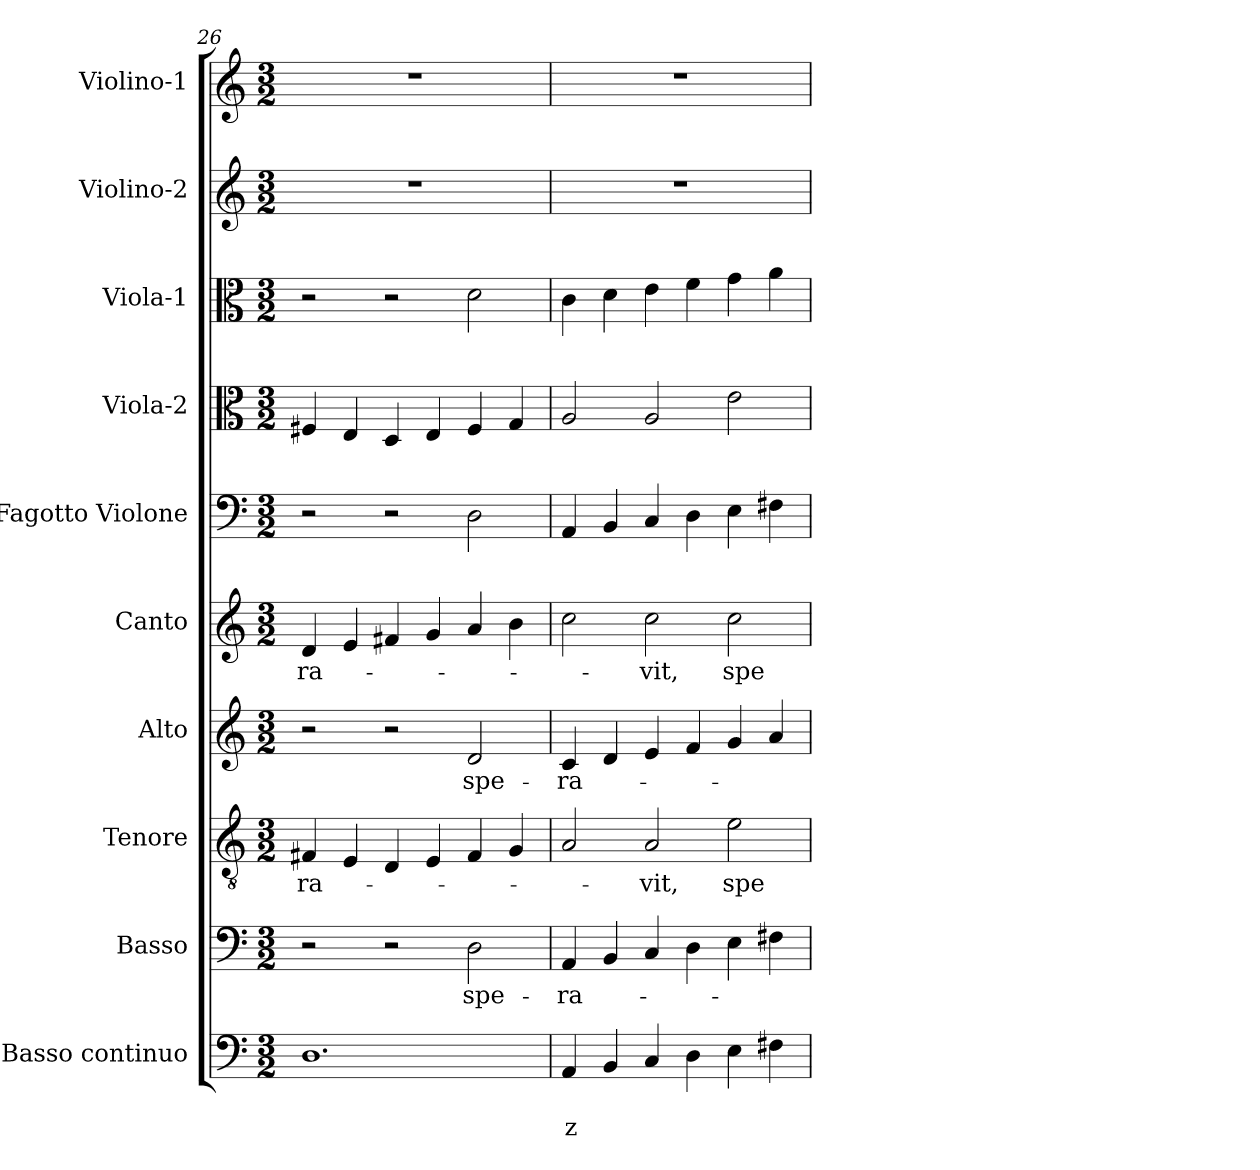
**kern	**text	**text	**kern	**text	**kern	**text	**kern	**text	**kern	**text	**kern	**kern	**kern	**kern	**kern
*part10	*part10	*part10	*part9	*part9	*part8	*part8	*part7	*part7	*part6	*part6	*part5	*part4	*part3	*part2	*part1
*staff10	*staff10	*staff10	*staff9	*staff9	*staff8	*staff8	*staff7	*staff7	*staff6	*staff6	*staff5	*staff4	*staff3	*staff2	*staff1
*I"Basso continuo	*	*	*I"Basso	*	*I"Tenore	*	*I"Alto	*	*I"Canto	*	*I"Fagotto Violone	*I"Viola-2	*I"Viola-1	*I"Violino-2	*I"Violino-1
*clefF4	*	*	*clefF4	*	*clefGv2	*	*clefG2	*	*clefG2	*	*clefF4	*clefC3	*clefC3	*clefG2	*clefG2
*k[]	*	*	*k[]	*	*k[]	*	*k[]	*	*k[]	*	*k[]	*k[]	*k[]	*k[]	*k[]
*C:	*	*	*C:	*	*C:	*	*C:	*	*C:	*	*C:	*C:	*C:	*C:	*C:
*M3/2	*	*	*M3/2	*	*M3/2	*	*M3/2	*	*M3/2	*	*M3/2	*M3/2	*M3/2	*M3/2	*M3/2
=26	=26	=26	=26	=26	=26	=26	=26	=26	=26	=26	=26	=26	=26	=26	=26
!	!	!	!	!	!	!LO:LY:b	!	!	!	!	!	!	!	!	!
!	!	!	!	!	!	!	!	!	!	!LO:LY:b	!	!	!	!	!
1.D	.	.	2r	.	4F#X/	-ra-	2r	.	4d/	-ra-	2r	4F#X/	2r	1.r	1.r
.	.	.	.	.	4E/	.	.	.	4e/	.	.	4E/	.	.	.
.	.	.	2r	.	4D/	.	2r	.	4f#X/	.	2r	4D/	2r	.	.
.	.	.	.	.	4E/	.	.	.	4g/	.	.	4E/	.	.	.
!	!	!	!	!LO:LY:b	!	!	!	!	!	!	!	!	!	!	!
!	!	!	!	!	!	!	!	!LO:LY:b	!	!	!	!	!	!	!
.	.	.	2D\	spe-	4F#/	.	2d/	spe-	4a/	.	2D\	4F#/	2d\	.	.
.	.	.	.	.	4G/	.	.	.	4b\	.	.	4G/	.	.	.
!!LO:LB:g=z
=27	=27	=27	=27	=27	=27	=27	=27	=27	=27	=27	=27	=27	=27	=27	=27
!	!	!LO:LY:b	!	!	!	!	!	!	!	!	!	!	!	!	!
!	!	!	!	!LO:LY:b	!	!	!	!	!	!	!	!	!	!	!
!	!	!	!	!	!	!	!	!LO:LY:b	!	!	!	!	!	!	!
4AA/	.	z	4AA/	-ra-	2A/	.	4c/	-ra-	2cc\	.	4AA/	2A/	4c\	1.r	1.r
4BB/	.	.	4BB/	.	.	.	4d/	.	.	.	4BB/	.	4d\	.	.
!	!	!	!	!	!	!LO:LY:b	!	!	!	!	!	!	!	!	!
!	!	!	!	!	!	!	!	!	!	!LO:LY:b	!	!	!	!	!
4C/	.	.	4C/	.	2A/	-vit,	4e/	.	2cc\	-vit,	4C/	2A/	4e\	.	.
4D\	.	.	4D\	.	.	.	4f/	.	.	.	4D\	.	4f\	.	.
!	!	!	!	!	!	!LO:LY:b	!	!	!	!	!	!	!	!	!
!	!	!	!	!	!	!	!	!	!	!LO:LY:b	!	!	!	!	!
4E\	.	.	4E\	.	2e\	spe-	4g/	.	2cc\	spe-	4E\	2e\	4g\	.	.
4F#X\	.	.	4F#X\	.	.	.	4a/	.	.	.	4F#X\	.	4a\	.	.
=	=	=	=	=	=	=	=	=	=	=	=	=	=	=	=
*-	*-	*-	*-	*-	*-	*-	*-	*-	*-	*-	*-	*-	*-	*-	*-
